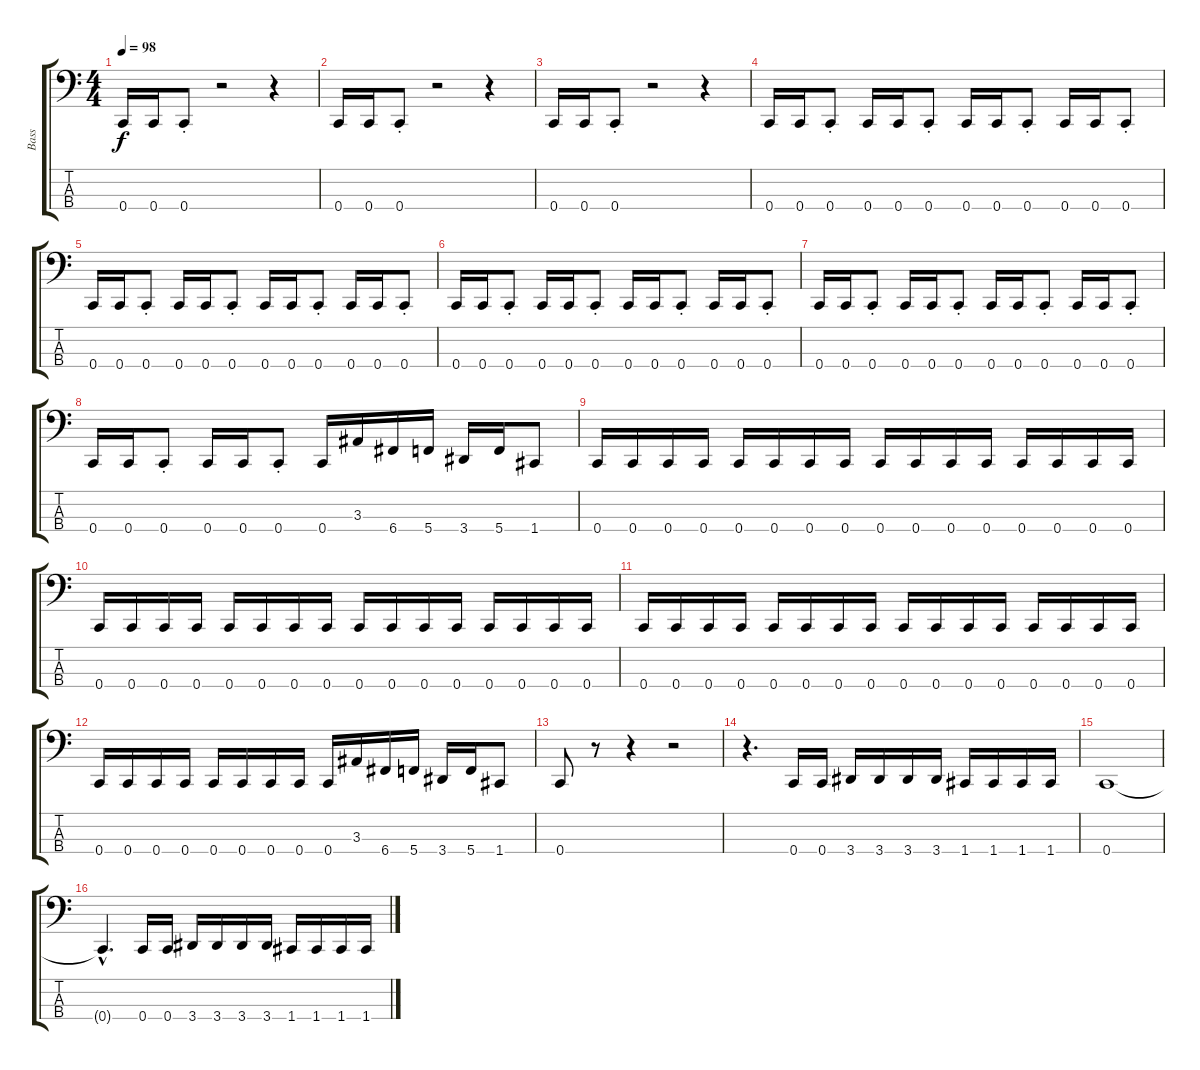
\track ("Bass" "Bass") {instrument electricbasspick}
\staff {score tabs}
\tuning (F2 C2 G1 C1) {hide}
\ts (4 4)
\tempo 98
\clef f4
\ks c
0.4.16{dy f instrument electricbasspick} 0.4.16 0.4{st}.8 r.2 r.4 |
0.4.16 0.4.16 0.4{st}.8 r.2 r.4 |
0.4.16 0.4.16 0.4{st}.8 r.2 r.4 |
0.4.16 0.4.16 0.4{st}.8 0.4.16 0.4.16 0.4{st}.8 0.4.16 0.4.16 0.4{st}.8 0.4.16 0.4.16 0.4{st}.8 |
0.4.16 0.4.16 0.4{st}.8 0.4.16 0.4.16 0.4{st}.8 0.4.16 0.4.16 0.4{st}.8 0.4.16 0.4.16 0.4{st}.8 |
0.4.16 0.4.16 0.4{st}.8 0.4.16 0.4.16 0.4{st}.8 0.4.16 0.4.16 0.4{st}.8 0.4.16 0.4.16 0.4{st}.8 |
0.4.16 0.4.16 0.4{st}.8 0.4.16 0.4.16 0.4{st}.8 0.4.16 0.4.16 0.4{st}.8 0.4.16 0.4.16 0.4{st}.8 |
0.4.16 0.4.16 0.4{st}.8 0.4.16 0.4.16 0.4{st}.8 0.4.16 3.3.16 6.4.16 5.4.16 3.4.16 5.4.16 1.4.8 |
0.4.16 0.4.16 0.4.16 0.4.16 0.4.16 0.4.16 0.4.16 0.4.16 0.4.16 0.4.16 0.4.16 0.4.16 0.4.16 0.4.16 0.4.16 0.4.16 |
0.4.16 0.4.16 0.4.16 0.4.16 0.4.16 0.4.16 0.4.16 0.4.16 0.4.16 0.4.16 0.4.16 0.4.16 0.4.16 0.4.16 0.4.16 0.4.16 |
0.4.16 0.4.16 0.4.16 0.4.16 0.4.16 0.4.16 0.4.16 0.4.16 0.4.16 0.4.16 0.4.16 0.4.16 0.4.16 0.4.16 0.4.16 0.4.16 |
0.4.16 0.4.16 0.4.16 0.4.16 0.4.16 0.4.16 0.4.16 0.4.16 0.4.16 3.3.16 6.4.16 5.4.16 3.4.16 5.4.16 1.4.8 |
0.4.8 r.8 r.4 r.2 |
r.4{d} 0.4.16 0.4.16 3.4.16 3.4.16 3.4.16 3.4.16 1.4.16 1.4.16 1.4.16 1.4.16 |
0.4.1 |
0.4{hac t}.4{d} 0.4.16 0.4.16 3.4.16 3.4.16 3.4.16 3.4.16 1.4.16 1.4.16 1.4.16 1.4.16
